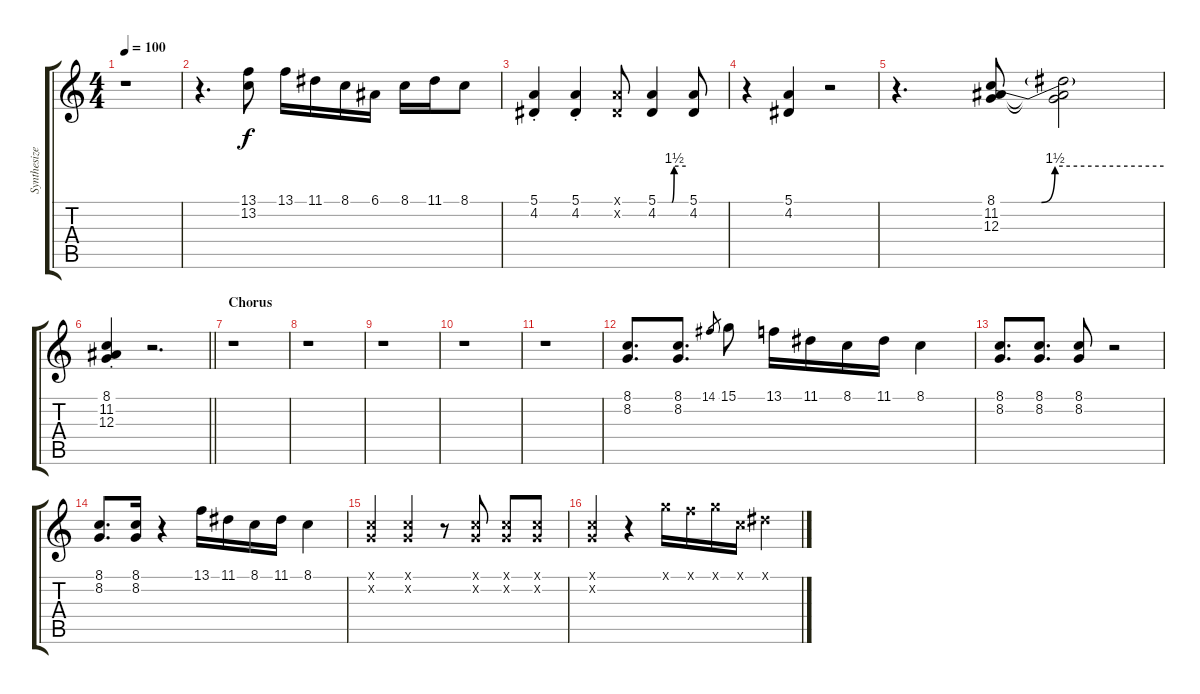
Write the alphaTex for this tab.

\track ("Synthesizer (Bill)" "Synthesize") {instrument pad5bowed}
\staff {score tabs}
\tuning (E4 B3 G3 D3 A2 E2) {hide}
\ts (4 4)
\tempo 100
\clef g2
\ks c
r.1{dy f} |
r.4{d} (13.1 13.2).8 13.1.16 11.1.16 8.1.16 6.1.16 8.1.16 11.1.16 8.1.8 |
(5.1{st} 4.2{st}).4 (5.1{st} 4.2{st}).4 (5.1{x} 4.2{x}).8 (5.1{be (custom 0 0 30 0 35 6 60 6)} 4.2).4 (5.1 4.2).8 |
r.4 (5.1 4.2).4 r.2 |
r.4{d} (8.1{be (custom 0 0 15 0 20 6 60 6)} 11.2 12.3).8 (8.1{t} 11.2{t} 12.3{t}).2 |
\barLineRight lightlight
(8.1{st} 11.2{st} 12.3{st}).4 r.2{d} |
\section ("" "Chorus")
r.1 |
r.1 |
r.1 |
r.1 |
r.1 |
(8.1 8.2).8{d} (8.1 8.2).8{d} 14.1.8{gr} 15.1.8 13.1.16 11.1.16 8.1.16 11.1.16 8.1.4 |
(8.1 8.2).8{d} (8.1 8.2).8{d} (8.1 8.2).8 r.2 |
(8.1 8.2).8{d} (8.1 8.2).16 r.4 13.1.16 11.1.16 8.1.16 11.1.16 8.1.4 |
(8.1{x} 8.2{x}).4 (8.1{x} 8.2{x}).4 r.8 (8.1{x} 8.2{x}).8 (8.1{x} 8.2{x}).8 (8.1{x} 8.2{x}).8 |
(8.1{x} 8.2{x}).4 r.4 15.1{x}.16 13.1{x}.16 15.1{x}.16 8.1{x}.16 11.1{x}.4
